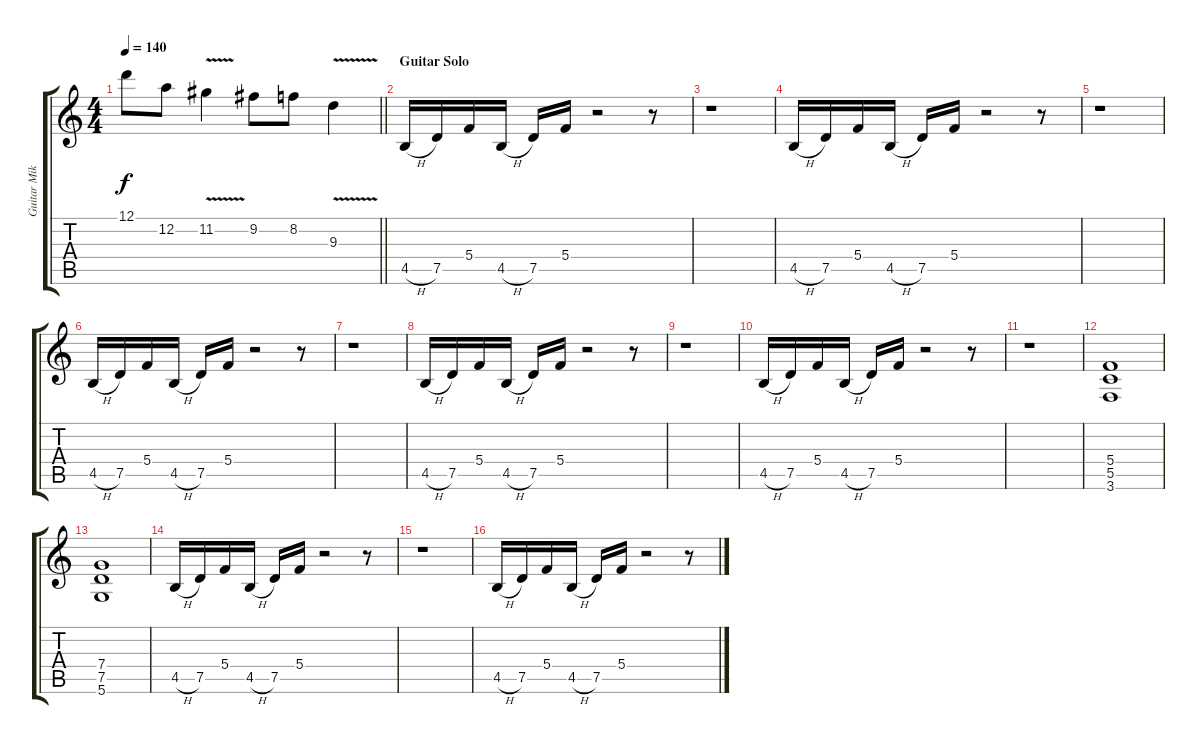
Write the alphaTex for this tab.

\track ("Guitar Mika" "Guitar Mik") {instrument overdrivenguitar}
\staff {score tabs}
\tuning (D4 A3 F3 C3 G2 D2) {hide}
\ts (4 4)
\tempo 140
\clef g2
\barLineRight lightlight
\ks c
12.1{t}.8{dy f} 12.2.8 11.2{v}.4 9.2.8 8.2.8 9.3{v}.4 |
\section ("" "Guitar Solo")
4.5{h}.16 7.5.16 5.4.16 4.5{h}.16 7.5.16 5.4.16 r.2 r.8 |
r.1 |
4.5{h}.16 7.5.16 5.4.16 4.5{h}.16 7.5.16 5.4.16 r.2 r.8 |
r.1 |
4.5{h}.16 7.5.16 5.4.16 4.5{h}.16 7.5.16 5.4.16 r.2 r.8 |
r.1 |
4.5{h}.16 7.5.16 5.4.16 4.5{h}.16 7.5.16 5.4.16 r.2 r.8 |
r.1 |
4.5{h}.16 7.5.16 5.4.16 4.5{h}.16 7.5.16 5.4.16 r.2 r.8 |
r.1 |
(5.4 5.5 3.6).1 |
(7.4 7.5 5.6).1 |
4.5{h}.16 7.5.16 5.4.16 4.5{h}.16 7.5.16 5.4.16 r.2 r.8 |
r.1 |
4.5{h}.16 7.5.16 5.4.16 4.5{h}.16 7.5.16 5.4.16 r.2 r.8
